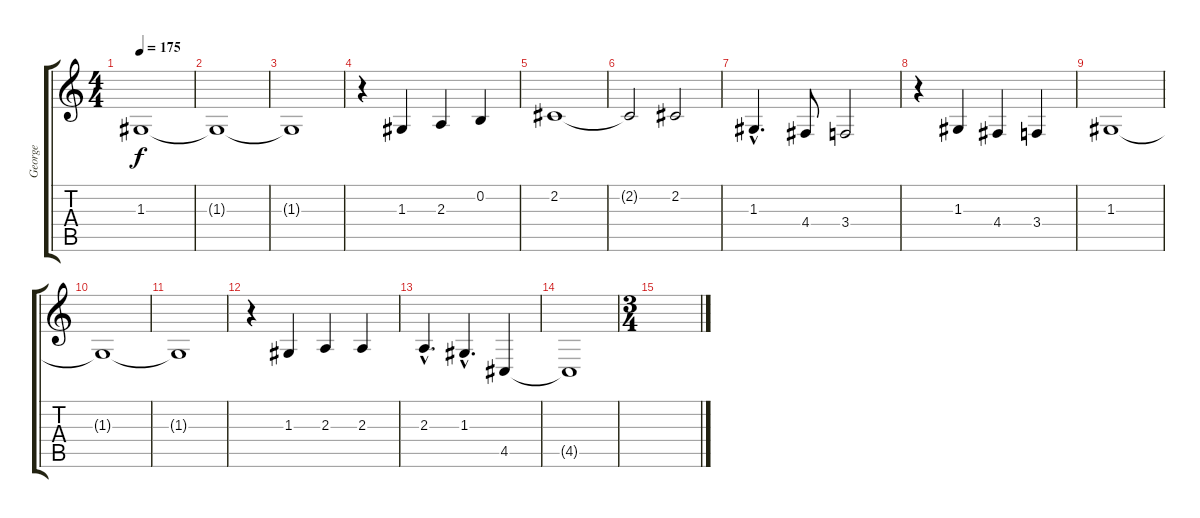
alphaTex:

\track ("George" "George") {instrument englishhorn}
\staff {score tabs}
\tuning (E4 B3 G3 D3 A2 E2) {hide}
\ts (4 4)
\tempo 175
\clef g2
\ks c
1.3.1{dy f} |
1.3{t}.1 |
1.3{t}.1 |
r.4 1.3.4 2.3.4 0.2.4 |
2.2.1 |
2.2{t}.2 2.2.2 |
1.3{hac}.4{d} 4.4.8 3.4.2 |
r.4 1.3.4 4.4.4 3.4.4 |
1.3.1 |
1.3{t}.1 |
1.3{t}.1 |
r.4 1.3.4 2.3.4 2.3.4 |
2.3{hac}.4{d} 1.3{hac}.4{d} 4.5.4 |
4.5{t}.1 |
\ts (3 4)
